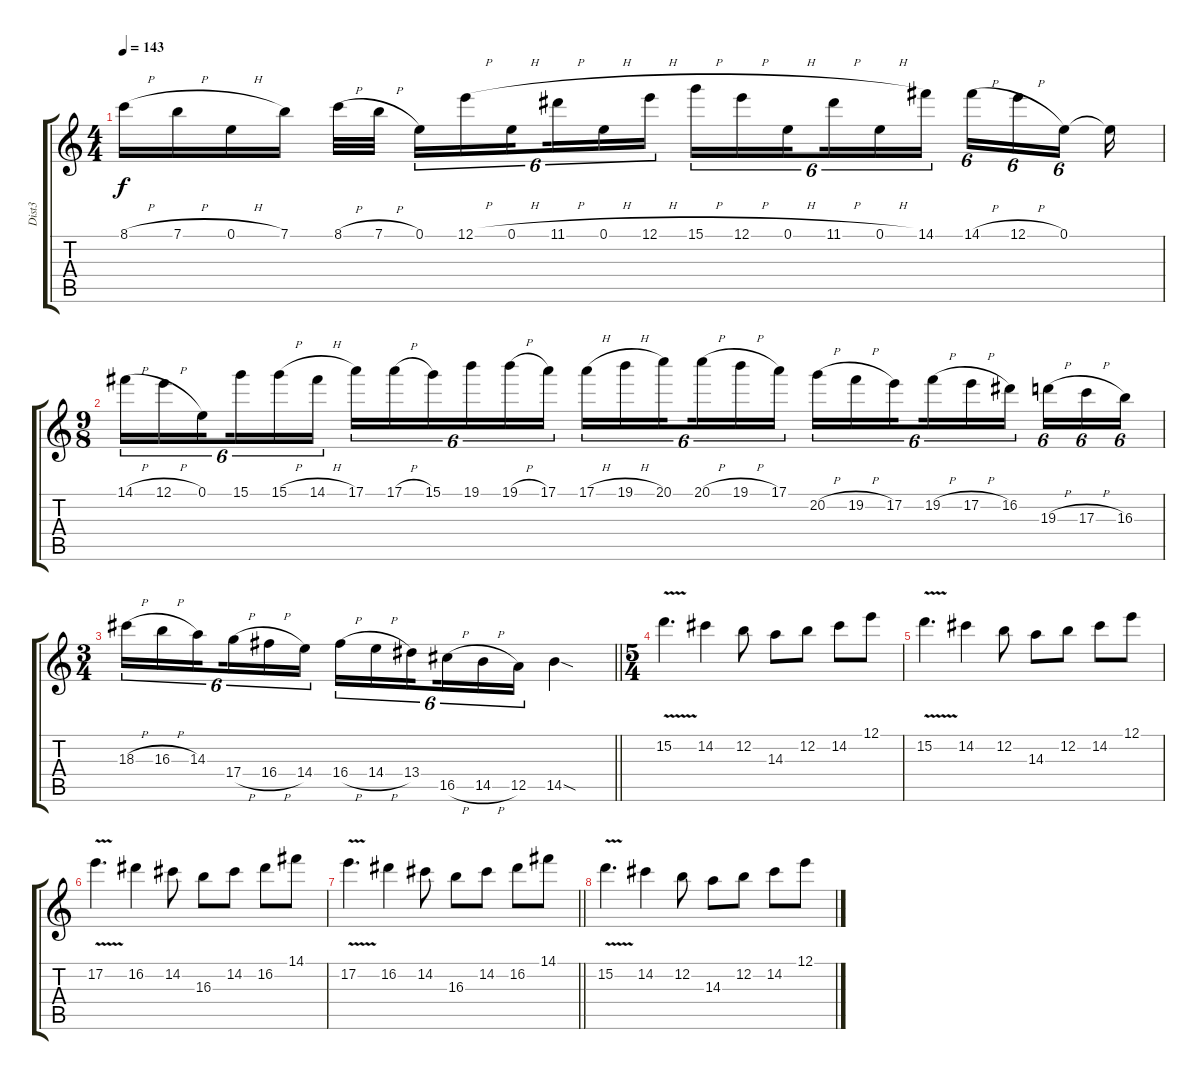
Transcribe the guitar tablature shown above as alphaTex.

\track ("Dist3" "Dist3") {instrument distortionguitar}
\staff {score tabs}
\tuning (E4 B3 G3 D3 A2 E2) {hide}
\ts (4 4)
\tempo 143
\clef g2
\ks c
8.1{h}.16{dy f} 7.1{h}.16 0.1{h}.16 7.1.16 8.1{h}.32 7.1{h}.32{beam splitsecondary} 0.1.16{tu (6 4)} 12.1{h}.16{tu (6 4)} 0.1{h}.16{tu (6 4) beam splitsecondary} 11.1{h}.16{tu (6 4)} 0.1{h}.16{tu (6 4)} 12.1{h}.16{tu (6 4) beam splitsecondary} 15.1{h}.16{tu (6 4)} 12.1{h}.16{tu (6 4)} 0.1{h}.16{tu (6 4) beam splitsecondary} 11.1{h}.16{tu (6 4)} 0.1{h}.16{tu (6 4)} 14.1.16{tu (6 4) beam splitsecondary} 14.1{h}.16{tu (6 4)} 12.1{h}.16{tu (6 4)} 0.1.16{tu (6 4) beam splitsecondary} 0.1{t}.16 |
\ts (9 8)
14.1{h}.16{tu (6 4)} 12.1{h}.16{tu (6 4)} 0.1.16{tu (6 4) beam splitsecondary} 15.1.16{tu (6 4)} 15.1{h}.16{tu (6 4)} 14.1{h}.16{tu (6 4) beam splitsecondary} 17.1.16{tu (6 4)} 17.1{h}.16{tu (6 4)} 15.1.16{tu (6 4)} 19.1.16{tu (6 4)} 19.1{h}.16{tu (6 4)} 17.1.16{tu (6 4) beam splitsecondary} 17.1{h}.16{tu (6 4)} 19.1{h}.16{tu (6 4)} 20.1.16{tu (6 4) beam splitsecondary} 20.1{h}.16{tu (6 4)} 19.1{h}.16{tu (6 4)} 17.1.16{tu (6 4)} 20.2{h}.16{tu (6 4)} 19.2{h}.16{tu (6 4)} 17.2.16{tu (6 4) beam splitsecondary} 19.2{h}.16{tu (6 4)} 17.2{h}.16{tu (6 4)} 16.2.16{tu (6 4) beam splitsecondary} 19.3{h}.16{tu (6 4)} 17.3{h}.16{tu (6 4)} 16.3.16{tu (6 4)} |
\ts (3 4)
\barLineRight lightlight
18.3{h}.16{tu (6 4)} 16.3{h}.16{tu (6 4)} 14.3.16{tu (6 4) beam splitsecondary} 17.4{h}.16{tu (6 4)} 16.4{h}.16{tu (6 4)} 14.4.16{tu (6 4)} 16.4{h}.16{tu (6 4)} 14.4{h}.16{tu (6 4)} 13.4.16{tu (6 4) beam splitsecondary} 16.5{h}.16{tu (6 4)} 14.5{h}.16{tu (6 4)} 12.5.16{tu (6 4)} 14.5{sod}.4 |
\ts (5 4)
\section ("" "")
15.2{v}.4{d} 14.2.4 12.2.8 14.3.8 12.2.8 14.2.8 12.1.8 |
15.2{v}.4{d} 14.2.4 12.2.8 14.3.8 12.2.8 14.2.8 12.1.8 |
17.2{v}.4{d} 16.2.4 14.2.8 16.3.8 14.2.8 16.2.8 14.1.8 |
\barLineRight lightlight
17.2{v}.4{d} 16.2.4 14.2.8 16.3.8 14.2.8 16.2.8 14.1.8 |
\section ("" "")
15.2{v}.4{d} 14.2.4 12.2.8 14.3.8 12.2.8 14.2.8 12.1.8
